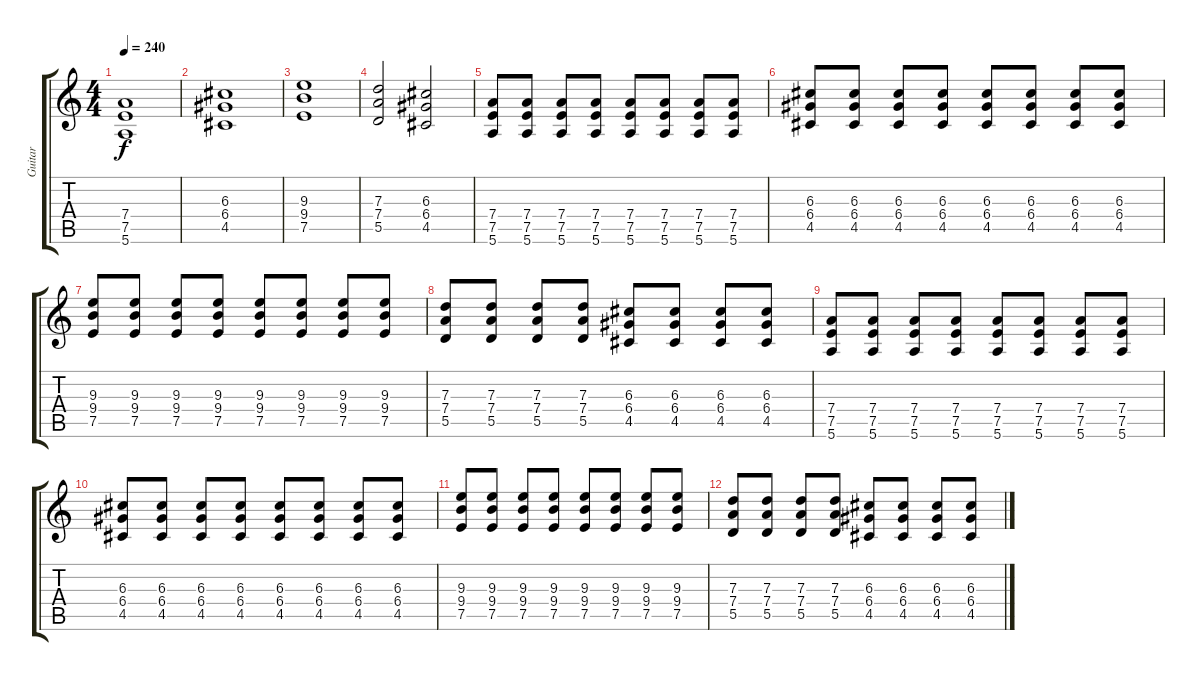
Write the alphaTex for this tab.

\track ("Guitar" "Guitar") {instrument distortionguitar}
\staff {score tabs}
\tuning (E4 B3 G3 D3 A2 E2) {hide}
\ts (4 4)
\tempo 240
\clef g2
\ks c
(7.4 7.5 5.6).1{dy f instrument distortionguitar} |
(6.3 6.4 4.5).1 |
(9.3 9.4 7.5).1 |
(7.3 7.4 5.5).2 (6.3 6.4 4.5).2 |
(7.4 7.5 5.6).8 (7.4 7.5 5.6).8 (7.4 7.5 5.6).8 (7.4 7.5 5.6).8 (7.4 7.5 5.6).8 (7.4 7.5 5.6).8 (7.4 7.5 5.6).8 (7.4 7.5 5.6).8 |
(6.3 6.4 4.5).8 (6.3 6.4 4.5).8 (6.3 6.4 4.5).8 (6.3 6.4 4.5).8 (6.3 6.4 4.5).8 (6.3 6.4 4.5).8 (6.3 6.4 4.5).8 (6.3 6.4 4.5).8 |
(9.3 9.4 7.5).8 (9.3 9.4 7.5).8 (9.3 9.4 7.5).8 (9.3 9.4 7.5).8 (9.3 9.4 7.5).8 (9.3 9.4 7.5).8 (9.3 9.4 7.5).8 (9.3 9.4 7.5).8 |
(7.3 7.4 5.5).8 (7.3 7.4 5.5).8 (7.3 7.4 5.5).8 (7.3 7.4 5.5).8 (6.3 6.4 4.5).8 (6.3 6.4 4.5).8 (6.3 6.4 4.5).8 (6.3 6.4 4.5).8 |
(7.4 7.5 5.6).8 (7.4 7.5 5.6).8 (7.4 7.5 5.6).8 (7.4 7.5 5.6).8 (7.4 7.5 5.6).8 (7.4 7.5 5.6).8 (7.4 7.5 5.6).8 (7.4 7.5 5.6).8 |
(6.3 6.4 4.5).8 (6.3 6.4 4.5).8 (6.3 6.4 4.5).8 (6.3 6.4 4.5).8 (6.3 6.4 4.5).8 (6.3 6.4 4.5).8 (6.3 6.4 4.5).8 (6.3 6.4 4.5).8 |
(9.3 9.4 7.5).8 (9.3 9.4 7.5).8 (9.3 9.4 7.5).8 (9.3 9.4 7.5).8 (9.3 9.4 7.5).8 (9.3 9.4 7.5).8 (9.3 9.4 7.5).8 (9.3 9.4 7.5).8 |
(7.3 7.4 5.5).8 (7.3 7.4 5.5).8 (7.3 7.4 5.5).8 (7.3 7.4 5.5).8 (6.3 6.4 4.5).8 (6.3 6.4 4.5).8 (6.3 6.4 4.5).8 (6.3 6.4 4.5).8
